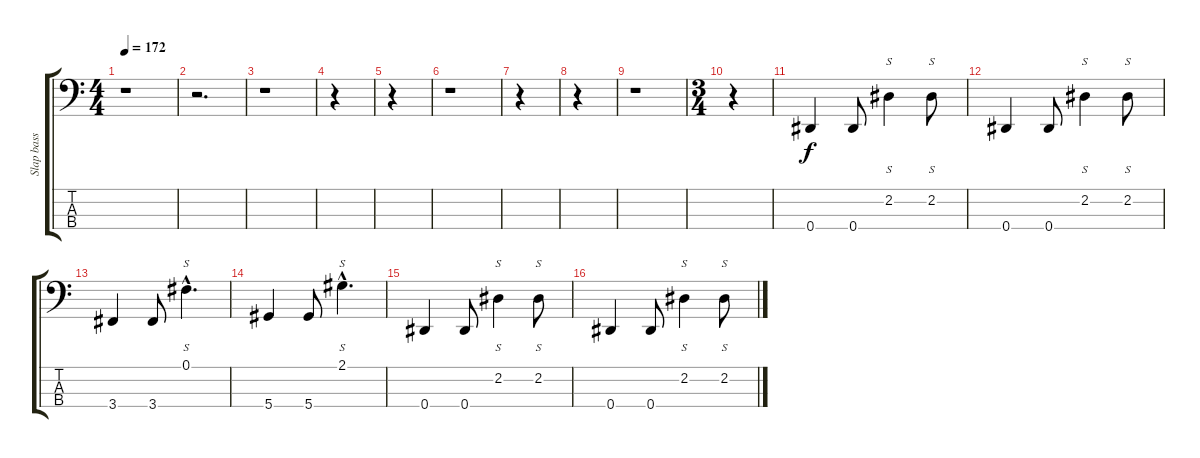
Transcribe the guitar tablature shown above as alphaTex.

\track ("Slap bass (Hed)" "Slap bass ") {instrument slapbass1}
\staff {score tabs}
\tuning (Gb2 Db2 Ab1 Eb1) {hide}
\ts (4 4)
\tempo 172
\clef f4
\ks c
r.1{dy f instrument slapbass1} |
r.2{d} |
r.1 |
r.4 |
r.4 |
r.1 |
r.4 |
r.4 |
r.1 |
\ts (3 4)
r.4 |
0.4.4 0.4.8 2.2.4{s} 2.2.8{s} |
0.4.4 0.4.8 2.2.4{s} 2.2.8{s} |
3.4.4 3.4.8 0.1{hac}.4{s d} |
5.4.4 5.4.8 2.1{hac}.4{s d} |
0.4.4 0.4.8 2.2.4{s} 2.2.8{s} |
0.4.4 0.4.8 2.2.4{s} 2.2.8{s}
